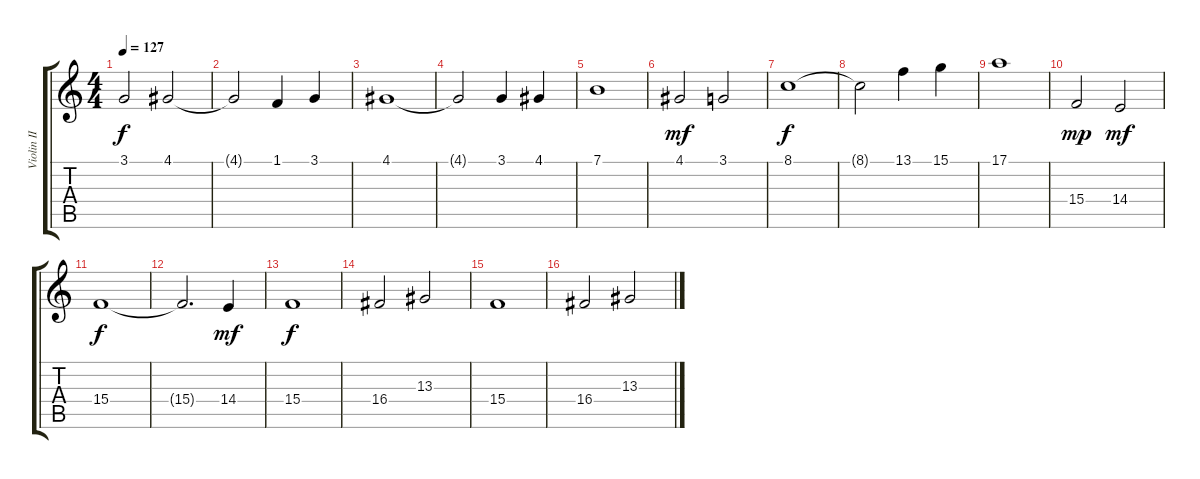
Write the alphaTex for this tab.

\track ("Violin II" "Violin II") {instrument stringensemble1}
\staff {score tabs}
\tuning (E4 B3 G3 D3 A2 E2) {hide}
\ts (4 4)
\tempo 127
\clef g2
\ks c
3.1.2{dy f} 4.1.2 |
4.1{t}.2 1.1.4 3.1.4 |
4.1.1 |
4.1{t}.2 3.1.4 4.1.4 |
7.1.1 |
4.1.2{dy mf} 3.1.2 |
8.1.1{dy f} |
8.1{t}.2 13.1.4 15.1.4 |
17.1.1 |
15.4.2{dy mp} 14.4.2{dy mf} |
15.4.1{dy f} |
15.4{t}.2{d} 14.4.4{dy mf} |
15.4.1{dy f} |
16.4.2 13.3.2 |
15.4.1 |
16.4.2 13.3.2
